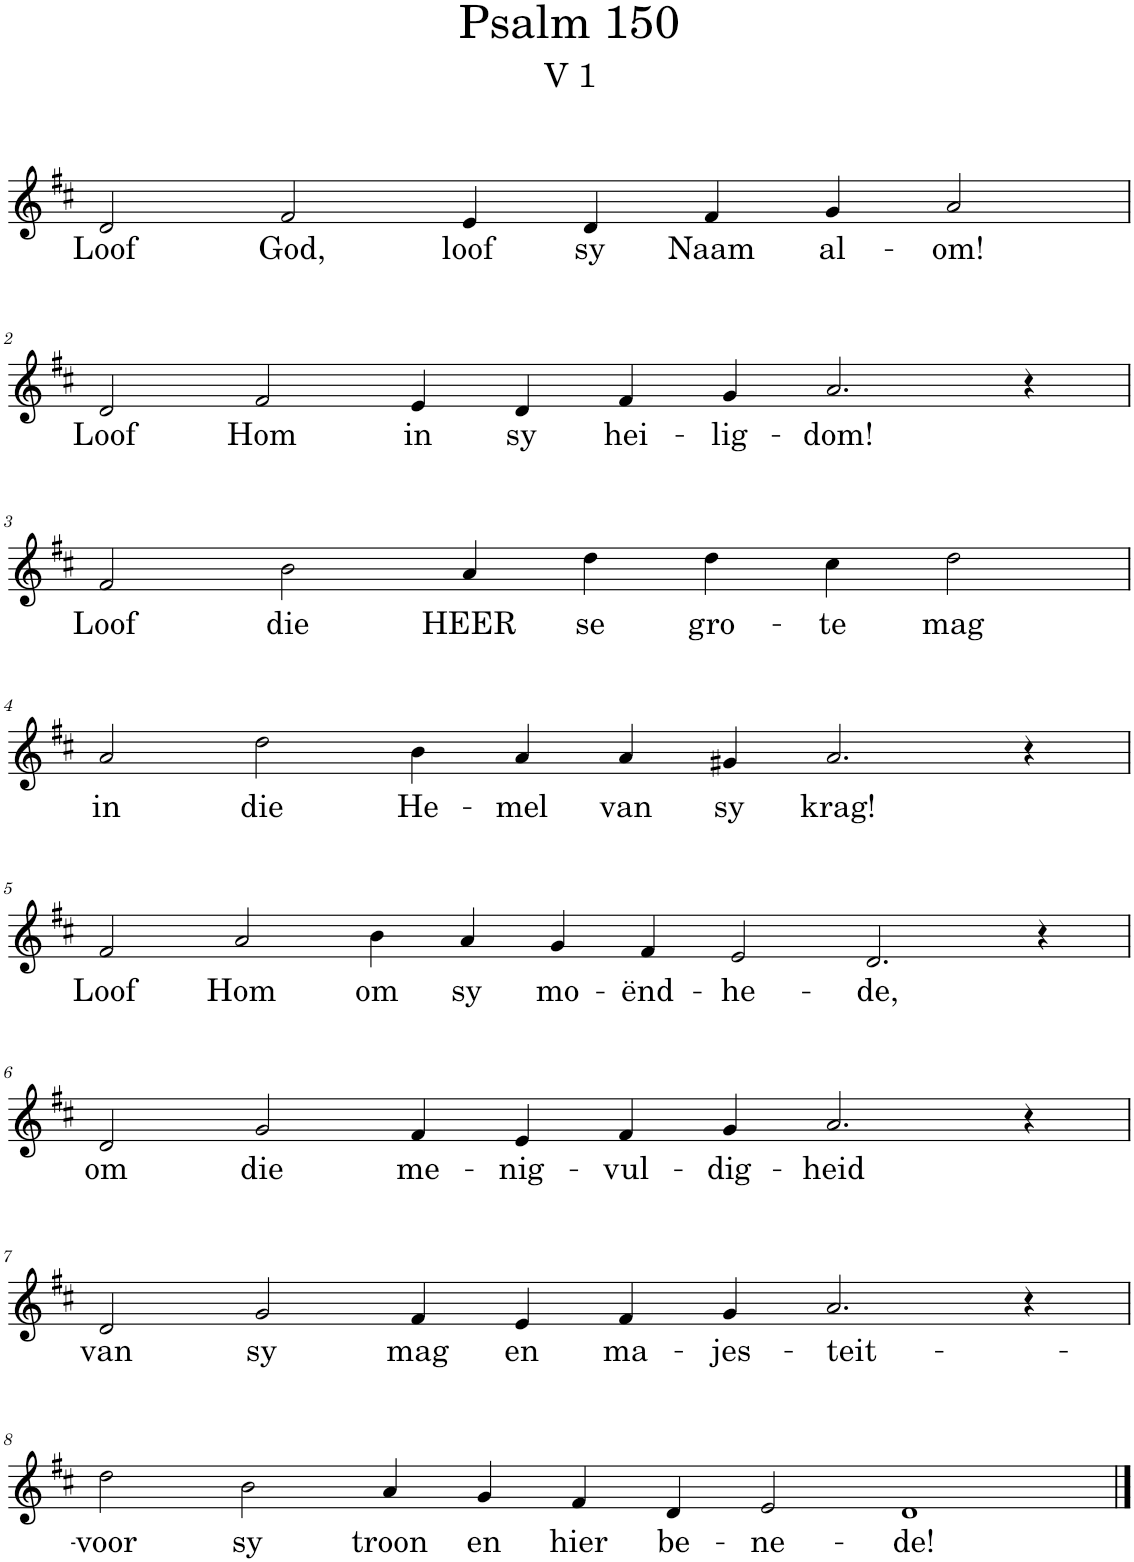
**kern	**text
*part1	*part1
*staff1	*staff1
*I"Pipe Organ	*
*I'Org.	*
*clefG2	*
*k[f#c#]	*
*M10/4	*
=1	=1
!	!LO:LY:b
2d/	Loof
!	!LO:LY:b
2f#/	God,
!	!LO:LY:b
4e/	loof
!	!LO:LY:b
4d/	sy
!	!LO:LY:b
4f#/	Naam
!	!LO:LY:b
4g/	al-
!	!LO:LY:b
2a/	-om!
!!LO:LB:g=z
=2	=2
*M12/4	*
!	!LO:LY:b
2d/	Loof
!	!LO:LY:b
2f#/	Hom
!	!LO:LY:b
4e/	in
!	!LO:LY:b
4d/	sy
!	!LO:LY:b
4f#/	hei-
!	!LO:LY:b
4g/	-lig-
!	!LO:LY:b
2.a/	-dom!
4r	.
!!LO:LB:g=z
=3	=3
*M10/4	*
!	!LO:LY:b
2f#/	Loof
!	!LO:LY:b
2b\	die
!	!LO:LY:b
4a/	HEER
!	!LO:LY:b
4dd\	se
!	!LO:LY:b
4dd\	gro-
!	!LO:LY:b
4cc#\	-te
!	!LO:LY:b
2dd\	mag
!!LO:LB:g=z
=4	=4
*M12/4	*
!	!LO:LY:b
2a/	in
!	!LO:LY:b
2dd\	die
!	!LO:LY:b
4b\	He-
!	!LO:LY:b
4a/	-mel
!	!LO:LY:b
4a/	van
!	!LO:LY:b
4g#X/	sy
!	!LO:LY:b
2.a/	krag!
4r	.
!!LO:LB:g=z
=5	=5
*M14/4	*
!	!LO:LY:b
2f#/	Loof
!	!LO:LY:b
2a/	Hom
!	!LO:LY:b
4b\	om
!	!LO:LY:b
4a/	sy
!	!LO:LY:b
4g/	mo-
!	!LO:LY:b
4f#/	-ënd-
!	!LO:LY:b
2e/	-he-
!	!LO:LY:b
2.d/	-de,
4r	.
!!LO:LB:g=z
=6	=6
*M12/4	*
!	!LO:LY:b
2d/	om
!	!LO:LY:b
2g/	die
!	!LO:LY:b
4f#/	me-
!	!LO:LY:b
4e/	-nig-
!	!LO:LY:b
4f#/	-vul-
!	!LO:LY:b
4g/	-dig-
!	!LO:LY:b
2.a/	-heid
4r	.
!!LO:LB:g=z
=7	=7
!	!LO:LY:b
2d/	van
!	!LO:LY:b
2g/	sy
!	!LO:LY:b
4f#/	mag
!	!LO:LY:b
4e/	en
!	!LO:LY:b
4f#/	ma-
!	!LO:LY:b
4g/	-jes-
!	!LO:LY:b
2.a/	-teit-
4r	.
!!LO:LB:g=z
=8	=8
*M14/4	*
!	!LO:LY:b
2dd\	-voor
!	!LO:LY:b
2b\	sy
!	!LO:LY:b
4a/	troon
!	!LO:LY:b
4g/	en
!	!LO:LY:b
4f#/	hier
!	!LO:LY:b
4d/	be-
!	!LO:LY:b
2e/	-ne-
!	!LO:LY:b
1d	-de!
==	==
*-	*-
